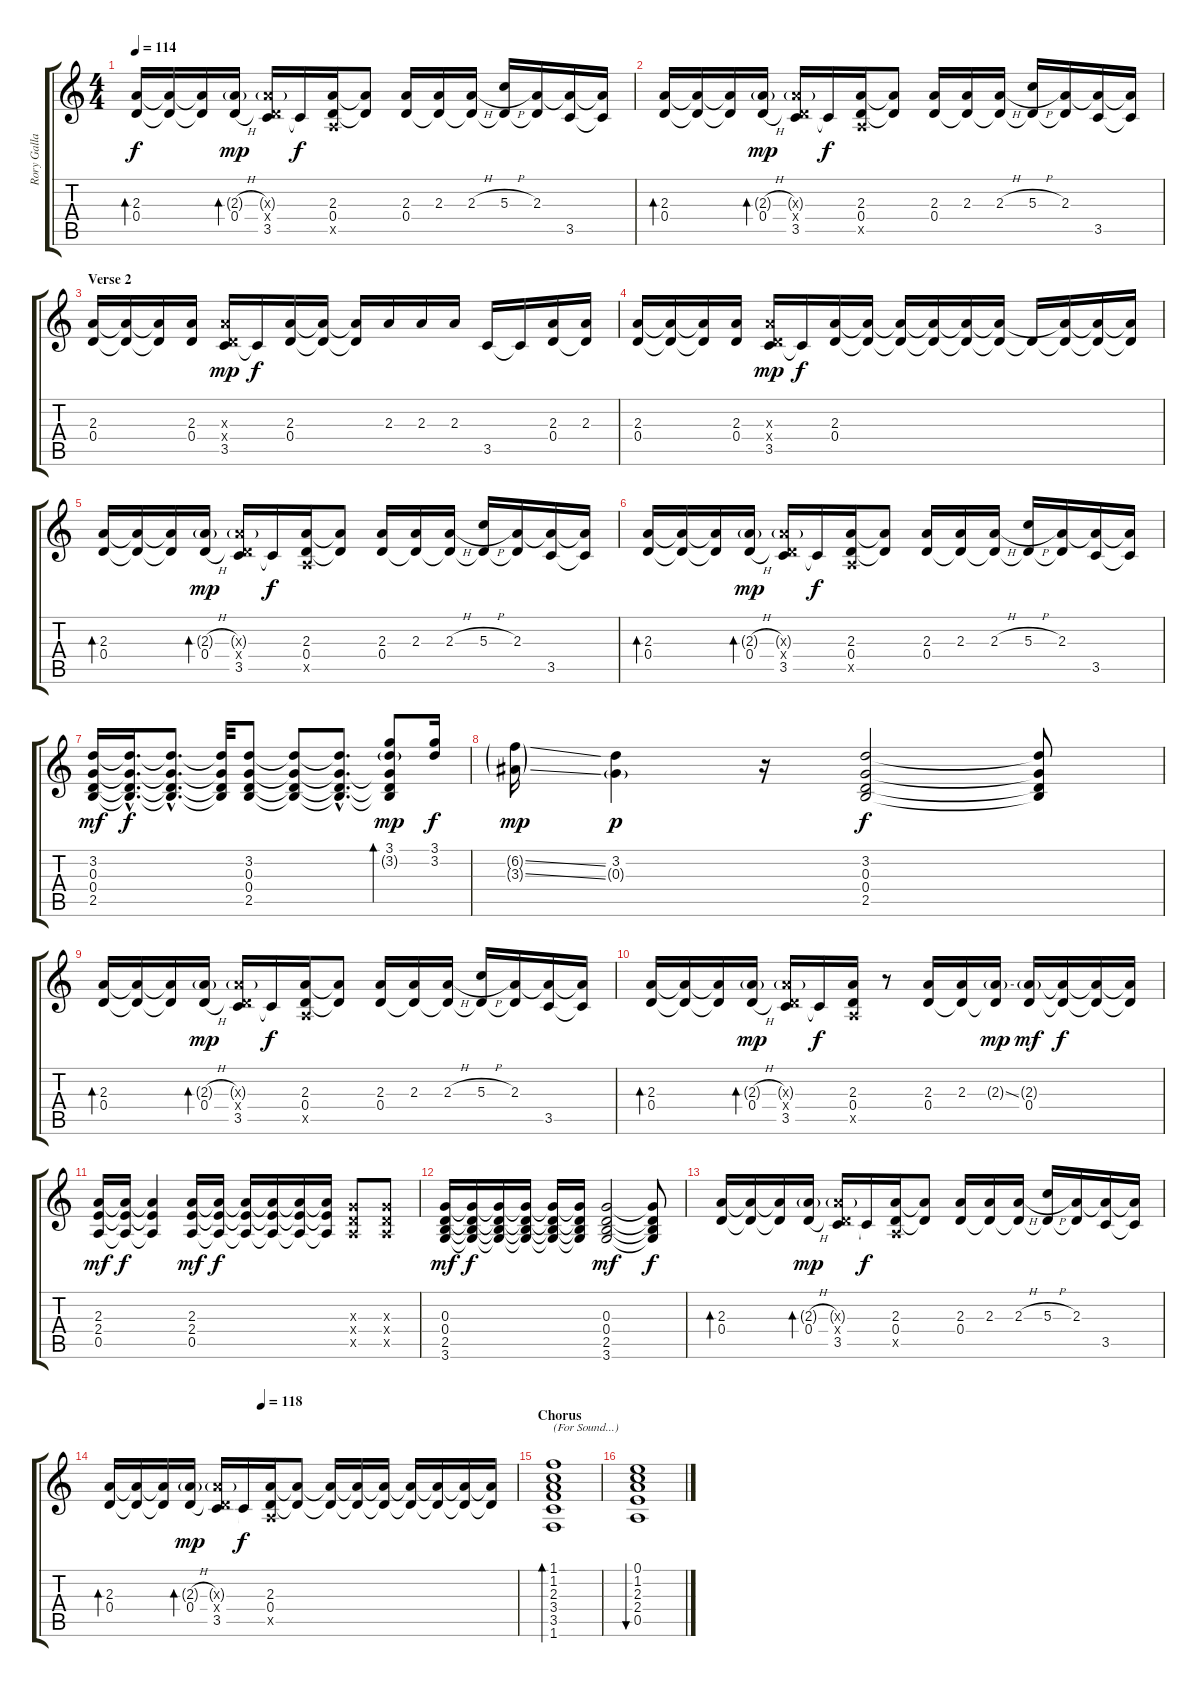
\track ("Rory Gallagher" "Rory Galla") {instrument distortionguitar}
\staff {score tabs}
\tuning (E4 B3 G3 D3 A2 E2) {hide}
\ts (4 4)
\tempo 114
\clef g2
\ks c
(2.3 0.4).16{bd 60 dy f} (2.3{t} 0.4{t}).16 (2.3{t} 0.4{t}).16 (2.3{h g} 0.4{h}).16{bd 120 dy mp} (2.3{g x} 0.4{x} 3.5).16 3.5{t}.16{dy f} (2.3 0.4 0.5{x}).16 (2.3{t} 0.4{t}).8 (2.3 0.4).16 (2.3 0.4{t}).16 (2.3{h} 0.4{t}).16 (5.3{h} 0.4{t}).16 (2.3 0.4{t}).16 (2.3{t} 3.5).16 (2.3{t} 3.5{t}).16 |
(2.3 0.4).16{bd 60} (2.3{t} 0.4{t}).16 (2.3{t} 0.4{t}).16 (2.3{h g} 0.4{h}).16{bd 120 dy mp} (2.3{g x} 0.4{x} 3.5).16 3.5{t}.16{dy f} (2.3 0.4 0.5{x}).16 (2.3{t} 0.4{t}).8 (2.3 0.4).16 (2.3 0.4{t}).16 (2.3{h} 0.4{t}).16 (5.3{h} 0.4{t}).16 (2.3 0.4{t}).16 (2.3{t} 3.5).16 (2.3{t} 3.5{t}).16 |
\section ("" "Verse 2")
(2.3 0.4).16 (2.3{t} 0.4{t}).16 (2.3{t} 0.4{t}).16 (2.3 0.4).16 (2.3{x} 0.4{x} 3.5).16{dy mp} 3.5{t}.16{dy f} (2.3 0.4).16 (2.3{t} 0.4{t}).16 (2.3{t} 0.4{t}).16 2.3.16 2.3.16 2.3.16 3.5.16 3.5{t}.16 (2.3 0.4).16 (2.3 0.4{t}).16 |
(2.3 0.4).16 (2.3{t} 0.4{t}).16 (2.3{t} 0.4{t}).16 (2.3 0.4).16 (2.3{x} 0.4{x} 3.5).16{dy mp} 3.5{t}.16{dy f} (2.3 0.4).16 (2.3{t} 0.4{t}).16 (2.3{t} 0.4{t}).16 (2.3{t} 0.4{t}).16 (2.3{t} 0.4{t}).16 (2.3{t} 0.4{t}).16 0.4{t}.16 (2.3{t} 0.4{t}).16 (2.3{t} 0.4{t}).16 (2.3{t} 0.4{t}).16 |
(2.3 0.4).16{bd 60} (2.3{t} 0.4{t}).16 (2.3{t} 0.4{t}).16 (2.3{h g} 0.4{h}).16{bd 120 dy mp} (2.3{g x} 0.4{x} 3.5).16 3.5{t}.16{dy f} (2.3 0.4 0.5{x}).16 (2.3{t} 0.4{t}).8 (2.3 0.4).16 (2.3 0.4{t}).16 (2.3{h} 0.4{t}).16 (5.3{h} 0.4{t}).16 (2.3 0.4{t}).16 (2.3{t} 3.5).16 (2.3{t} 3.5{t}).16 |
(2.3 0.4).16{bd 60} (2.3{t} 0.4{t}).16 (2.3{t} 0.4{t}).16 (2.3{h g} 0.4{h}).16{bd 120 dy mp} (2.3{g x} 0.4{x} 3.5).16 3.5{t}.16{dy f} (2.3 0.4 0.5{x}).16 (2.3{t} 0.4{t}).8 (2.3 0.4).16 (2.3 0.4{t}).16 (2.3{h} 0.4{t}).16 (5.3{h} 0.4{t}).16 (2.3 0.4{t}).16 (2.3{t} 3.5).16 (2.3{t} 3.5{t}).16 |
(3.2 0.3 0.4 2.5).16{dy mf} (3.2{hac t} 0.3{hac t} 0.4{hac t} 2.5{hac t}).16{d dy f} (3.2{hac t} 0.3{hac t} 0.4{hac t} 2.5{hac t}).8{d} (3.2{t} 0.3{t} 0.4{t} 2.5{t}).32 (3.2 0.3 0.4 2.5).8 (3.2{t} 0.3{t} 0.4{t} 2.5{t}).8 (3.2{hac t} 0.3{hac t} 0.4{hac t} 2.5{hac t}).8{d} (3.1 3.2{g} 0.3{t} 0.4{t} 2.5{t}).8{bd 240 dy mp} (3.1 3.2).16{dy f} |
(6.2{ss g} 3.3{ss g}).16{dy mp} (3.2 0.3{g}).4{dy p} r.16 (3.2 0.3 0.4 2.5).2{dy f} (3.2{t} 0.3{t} 0.4{t} 2.5{t}).8 |
(2.3 0.4).16{bd 60} (2.3{t} 0.4{t}).16 (2.3{t} 0.4{t}).16 (2.3{h g} 0.4{h}).16{bd 120 dy mp} (2.3{g x} 0.4{x} 3.5).16 3.5{t}.16{dy f} (2.3 0.4 0.5{x}).16 (2.3{t} 0.4{t}).8 (2.3 0.4).16 (2.3 0.4{t}).16 (2.3{h} 0.4{t}).16 (5.3{h} 0.4{t}).16 (2.3 0.4{t}).16 (2.3{t} 3.5).16 (2.3{t} 3.5{t}).16 |
(2.3 0.4).16{bd 60} (2.3{t} 0.4{t}).16 (2.3{t} 0.4{t}).16 (2.3{h g} 0.4{h}).16{bd 120 dy mp} (2.3{g x} 0.4{x} 3.5).16 3.5{t}.16{dy f} (2.3 0.4 0.5{x}).16 r.8 (2.3 0.4).16 (2.3 0.4{t}).16 (2.3{ss g} 0.4{t}).16{dy mp} (2.3{g} 0.4).16{dy mf} (2.3{t} 0.4{t}).16{dy f} (2.3{t} 0.4{t}).16 (2.3{t} 0.4{t}).16 |
(2.3 2.4 0.5).16{dy mf} (2.3{t} 2.4{t} 0.5{t}).16{dy f} (2.3{t} 2.4{t} 0.5{t}).4 (2.3 2.4 0.5).16{dy mf} (2.3{t} 2.4{t} 0.5{t}).16{dy f} (2.3{t} 2.4{t} 0.5{t}).16 (2.3{t} 2.4{t} 0.5{t}).16 (2.3{t} 2.4{t} 0.5{t}).16 (2.3{t} 2.4{t} 0.5{t}).16 (0.3{x} 0.4{x} 0.5{x}).8 (0.3{x} 0.4{x} 0.5{x}).8 |
(0.3 0.4 2.5 3.6).16{dy mf} (0.3{t} 0.4{t} 2.5{t} 3.6{t}).16{dy f} (0.3{t} 0.4{t} 2.5{t} 3.6{t}).16 (0.3{t} 0.4{t} 2.5{t} 3.6{t}).16 (0.3{t} 0.4{t} 2.5{t} 3.6{t}).16 (0.3{t} 0.4{t} 2.5{t} 3.6{t}).16 (0.3 0.4 2.5 3.6).2{dy mf} (0.3{t} 0.4{t} 2.5{t} 3.6{t}).8{dy f} |
(2.3 0.4).16{bd 60} (2.3{t} 0.4{t}).16 (2.3{t} 0.4{t}).16 (2.3{h g} 0.4{h}).16{bd 120 dy mp} (2.3{g x} 0.4{x} 3.5).16 3.5{t}.16{dy f} (2.3 0.4 0.5{x}).16 (2.3{t} 0.4{t}).8 (2.3 0.4).16 (2.3 0.4{t}).16 (2.3{h} 0.4{t}).16 (5.3{h} 0.4{t}).16 (2.3 0.4{t}).16 (2.3{t} 3.5).16 (2.3{t} 3.5{t}).16 |
\tempo (118 0.375)
(2.3 0.4).16{bd 60} (2.3{t} 0.4{t}).16 (2.3{t} 0.4{t}).16 (2.3{h g} 0.4{h}).16{bd 120 dy mp} (2.3{g x} 0.4{x} 3.5).16 3.5{t}.16{dy f} (2.3 0.4 0.5{x}).16 (2.3{t} 0.4{t}).8 (2.3{t} 0.4{t}).16 (2.3{t} 0.4{t}).16 (2.3{t} 0.4{t}).16 (2.3{t} 0.4{t}).16 (2.3{t} 0.4{t}).16 (2.3{t} 0.4{t}).16 (2.3{t} 0.4{t}).16 |
\section ("" "Chorus")
(1.1 1.2 2.3 3.4 3.5 1.6).1{bd 240 txt "(For Sound...)" volume 12} |
(0.1 1.2 2.3 2.4 0.5).1{bu 240}
